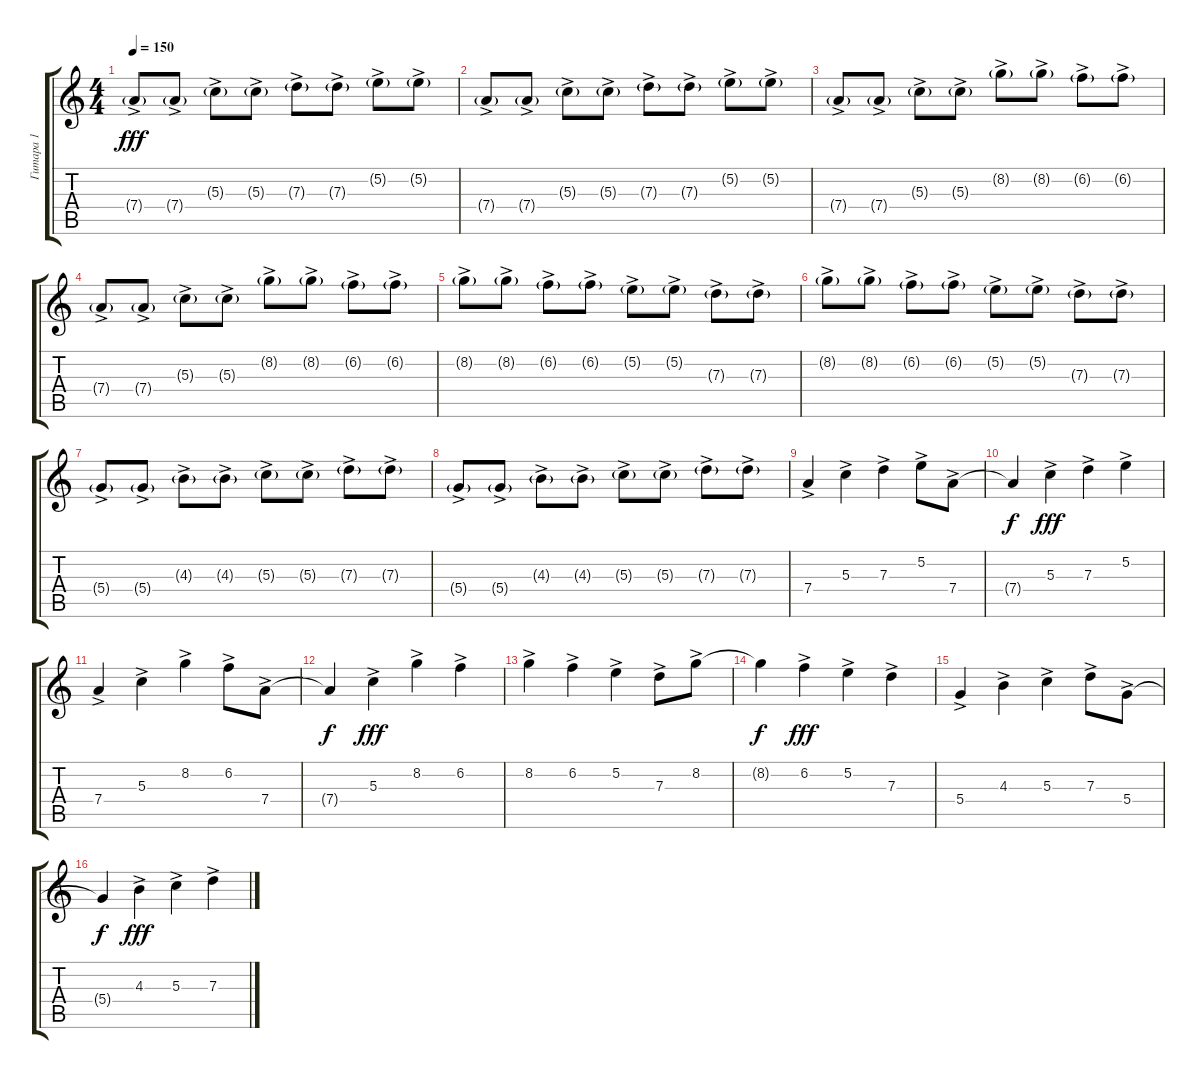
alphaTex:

\track ("Гитара 1" "Гитара 1") {instrument distortionguitar}
\staff {score tabs}
\tuning (E4 B3 G3 D3 A2 E2) {hide}
\ts (4 4)
\tempo 150
\clef g2
\ks c
7.4{g ac}.8{dy fff} 7.4{g ac}.8 5.3{g ac}.8 5.3{g ac}.8 7.3{g ac}.8 7.3{g ac}.8 5.2{g ac}.8 5.2{g ac}.8 |
7.4{g ac}.8 7.4{g ac}.8 5.3{g ac}.8 5.3{g ac}.8 7.3{g ac}.8 7.3{g ac}.8 5.2{g ac}.8 5.2{g ac}.8 |
7.4{g ac}.8 7.4{g ac}.8 5.3{g ac}.8 5.3{g ac}.8 8.2{g ac}.8 8.2{g ac}.8 6.2{g ac}.8 6.2{g ac}.8 |
7.4{g ac}.8 7.4{g ac}.8 5.3{g ac}.8 5.3{g ac}.8 8.2{g ac}.8 8.2{g ac}.8 6.2{g ac}.8 6.2{g ac}.8 |
8.2{g ac}.8 8.2{g ac}.8 6.2{g ac}.8 6.2{g ac}.8 5.2{g ac}.8 5.2{g ac}.8 7.3{g ac}.8 7.3{g ac}.8 |
8.2{g ac}.8 8.2{g ac}.8 6.2{g ac}.8 6.2{g ac}.8 5.2{g ac}.8 5.2{g ac}.8 7.3{g ac}.8 7.3{g ac}.8 |
5.4{g ac}.8 5.4{g ac}.8 4.3{g ac}.8 4.3{g ac}.8 5.3{g ac}.8 5.3{g ac}.8 7.3{g ac}.8 7.3{g ac}.8 |
5.4{g ac}.8 5.4{g ac}.8 4.3{g ac}.8 4.3{g ac}.8 5.3{g ac}.8 5.3{g ac}.8 7.3{g ac}.8 7.3{g ac}.8 |
7.4{ac}.4 5.3{ac}.4 7.3{ac}.4 5.2{ac}.8 7.4{ac}.8 |
7.4{t}.4{dy f} 5.3{ac}.4{dy fff} 7.3{ac}.4 5.2{ac}.4 |
7.4{ac}.4 5.3{ac}.4 8.2{ac}.4 6.2{ac}.8 7.4{ac}.8 |
7.4{t}.4{dy f} 5.3{ac}.4{dy fff} 8.2{ac}.4 6.2{ac}.4 |
8.2{ac}.4 6.2{ac}.4 5.2{ac}.4 7.3{ac}.8 8.2{ac}.8 |
8.2{t}.4{dy f} 6.2{ac}.4{dy fff} 5.2{ac}.4 7.3{ac}.4 |
5.4{ac}.4 4.3{ac}.4 5.3{ac}.4 7.3{ac}.8 5.4{ac}.8 |
5.4{t}.4{dy f} 4.3{ac}.4{dy fff} 5.3{ac}.4 7.3{ac}.4
